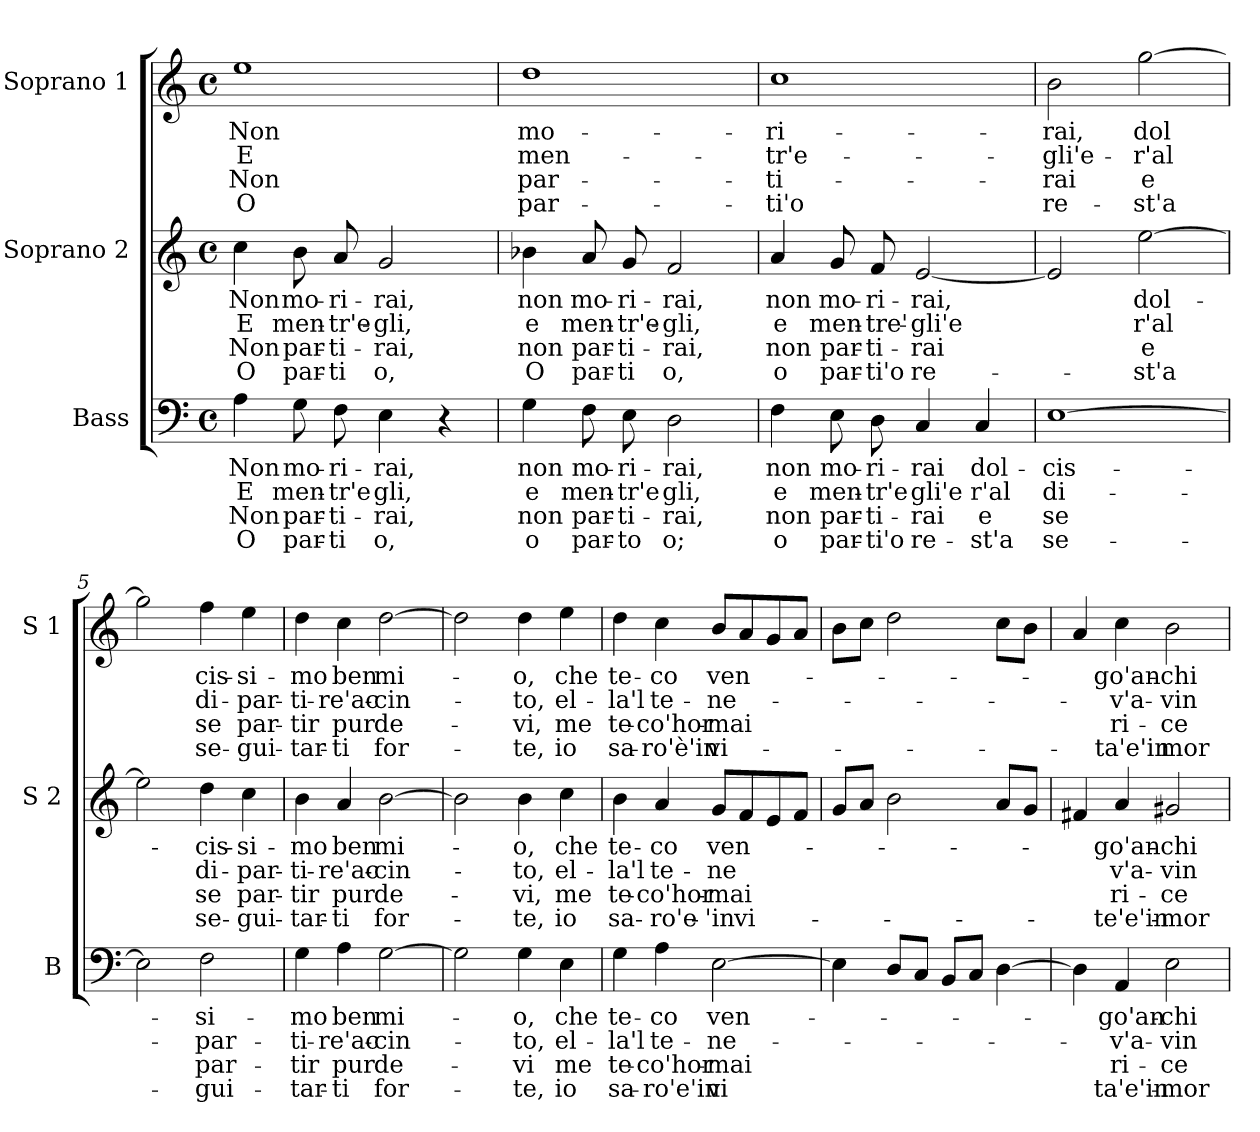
**kern	**text	**text	**text	**text	**kern	**text	**text	**text	**text	**kern	**text	**text	**text	**text
*part3	*part3	*part3	*part3	*part3	*part2	*part2	*part2	*part2	*part2	*part1	*part1	*part1	*part1	*part1
*staff3	*staff3	*staff3	*staff3	*staff3	*staff2	*staff2	*staff2	*staff2	*staff2	*staff1	*staff1	*staff1	*staff1	*staff1
*I"Bass	*	*	*	*	*I"Soprano 2	*	*	*	*	*I"Soprano 1	*	*	*	*
*I'B	*	*	*	*	*I'S 2	*	*	*	*	*I'S 1	*	*	*	*
*clefF4	*	*	*	*	*clefG2	*	*	*	*	*clefG2	*	*	*	*
*k[]	*	*	*	*	*k[]	*	*	*	*	*k[]	*	*	*	*
*C:	*	*	*	*	*C:	*	*	*	*	*C:	*	*	*	*
*M4/4	*	*	*	*	*M4/4	*	*	*	*	*M4/4	*	*	*	*
*met(c)	*	*	*	*	*met(c)	*	*	*	*	*met(c)	*	*	*	*
=1	=1	=1	=1	=1	=1	=1	=1	=1	=1	=1	=1	=1	=1	=1
!	!LO:LY:b	!LO:LY:b	!LO:LY:b	!LO:LY:b	!	!LO:LY:b	!LO:LY:b	!LO:LY:b	!LO:LY:b	!	!LO:LY:b	!LO:LY:b	!LO:LY:b	!LO:LY:b
4A\	Non	E	Non	O	4cc\	Non	E	Non	O	1ee	Non	E	Non	O
!	!LO:LY:b	!LO:LY:b	!LO:LY:b	!LO:LY:b	!	!LO:LY:b	!LO:LY:b	!LO:LY:b	!LO:LY:b	!	!	!	!	!
8G\	mo-	men-	par-	par-	8b\	mo-	men-	par-	par-	.	.	.	.	.
!	!LO:LY:b	!LO:LY:b	!LO:LY:b	!LO:LY:b	!	!LO:LY:b	!LO:LY:b	!LO:LY:b	!LO:LY:b	!	!	!	!	!
8F\	-ri-	-tr'e	-ti-	-ti	8a/	-ri-	-tr'e-	-ti-	-ti	.	.	.	.	.
!	!LO:LY:b	!LO:LY:b	!LO:LY:b	!LO:LY:b	!	!LO:LY:b	!LO:LY:b	!LO:LY:b	!LO:LY:b	!	!	!	!	!
4E\	-rai,	gli,	-rai,	o,	2g/	-rai,	-gli,	-rai,	o,	.	.	.	.	.
4r	.	.	.	.	.	.	.	.	.	.	.	.	.	.
=2	=2	=2	=2	=2	=2	=2	=2	=2	=2	=2	=2	=2	=2	=2
!	!LO:LY:b	!LO:LY:b	!LO:LY:b	!LO:LY:b	!	!LO:LY:b	!LO:LY:b	!LO:LY:b	!LO:LY:b	!	!LO:LY:b	!LO:LY:b	!LO:LY:b	!LO:LY:b
4G\	non	e	non	o	4b-X\	non	e	non	O	1dd	mo-	men-	par-	par-
!	!LO:LY:b	!LO:LY:b	!LO:LY:b	!LO:LY:b	!	!LO:LY:b	!LO:LY:b	!LO:LY:b	!LO:LY:b	!	!	!	!	!
8F\	mo-	men-	par-	par-	8a/	mo-	men-	par-	par-	.	.	.	.	.
!	!LO:LY:b	!LO:LY:b	!LO:LY:b	!LO:LY:b	!	!LO:LY:b	!LO:LY:b	!LO:LY:b	!LO:LY:b	!	!	!	!	!
8E\	-ri-	-tr'e	-ti-	-to	8g/	-ri-	-tr'e-	-ti-	-ti	.	.	.	.	.
!	!LO:LY:b	!LO:LY:b	!LO:LY:b	!LO:LY:b	!	!LO:LY:b	!LO:LY:b	!LO:LY:b	!LO:LY:b	!	!	!	!	!
2D\	-rai,	gli,	-rai,	o;	2f/	-rai,	-gli,	-rai,	o,	.	.	.	.	.
=3	=3	=3	=3	=3	=3	=3	=3	=3	=3	=3	=3	=3	=3	=3
!	!LO:LY:b	!LO:LY:b	!LO:LY:b	!LO:LY:b	!	!LO:LY:b	!LO:LY:b	!LO:LY:b	!LO:LY:b	!	!LO:LY:b	!LO:LY:b	!LO:LY:b	!LO:LY:b
4F\	non	e	non	o	4a/	non	e	non	o	1cc	-ri-	-tr'e-	-ti-	-ti'o
!	!LO:LY:b	!LO:LY:b	!LO:LY:b	!LO:LY:b	!	!LO:LY:b	!LO:LY:b	!LO:LY:b	!LO:LY:b	!	!	!	!	!
8E\	mo-	men-	par-	par-	8g/	mo-	men-	par-	par-	.	.	.	.	.
!	!LO:LY:b	!LO:LY:b	!LO:LY:b	!LO:LY:b	!	!LO:LY:b	!LO:LY:b	!LO:LY:b	!LO:LY:b	!	!	!	!	!
8D\	-ri-	-tr'e	-ti-	-ti'o	8f/	-ri-	-tre'-	-ti-	-ti'o	.	.	.	.	.
!	!LO:LY:b	!LO:LY:b	!LO:LY:b	!LO:LY:b	!	!LO:LY:b	!LO:LY:b	!LO:LY:b	!LO:LY:b	!	!	!	!	!
4C/	-rai	gli'e	-rai	re-	[2e/	-rai,	-gli'e	-rai	re-	.	.	.	.	.
!	!LO:LY:b	!LO:LY:b	!LO:LY:b	!LO:LY:b	!	!	!	!	!	!	!	!	!	!
4C/	dol-	r'al	e	-st'a	.	.	.	.	.	.	.	.	.	.
=4	=4	=4	=4	=4	=4	=4	=4	=4	=4	=4	=4	=4	=4	=4
!	!LO:LY:b	!LO:LY:b	!LO:LY:b	!LO:LY:b	!	!	!	!	!	!	!LO:LY:b	!LO:LY:b	!LO:LY:b	!LO:LY:b
[1E	-cis-	di-	se	se-	2e/]	.	.	.	.	2b\	-rai,	-gli'e-	-rai	re-
!	!	!	!	!	!	!LO:LY:b	!LO:LY:b	!LO:LY:b	!LO:LY:b	!	!LO:LY:b	!LO:LY:b	!LO:LY:b	!LO:LY:b
.	.	.	.	.	[2ee\	dol-	r'al	e	-st'a	[2gg\	dol	-r'al	e	-st'a
=5	=5	=5	=5	=5	=5	=5	=5	=5	=5	=5	=5	=5	=5	=5
2E\]	.	.	.	.	2ee\]	.	.	.	.	2gg\]	.	.	.	.
!	!LO:LY:b	!LO:LY:b	!LO:LY:b	!LO:LY:b	!	!LO:LY:b	!LO:LY:b	!LO:LY:b	!LO:LY:b	!	!LO:LY:b	!LO:LY:b	!LO:LY:b	!LO:LY:b
2F\	-si-	-par-	par-	-gui-	4dd\	-cis-	di-	se	se-	4ff\	cis-	di-	se	se-
!	!	!	!	!	!	!LO:LY:b	!LO:LY:b	!LO:LY:b	!LO:LY:b	!	!LO:LY:b	!LO:LY:b	!LO:LY:b	!LO:LY:b
.	.	.	.	.	4cc\	-si-	-par-	par-	-gui-	4ee\	-si-	-par-	par-	-gui-
!!LO:LB:g=z
=6	=6	=6	=6	=6	=6	=6	=6	=6	=6	=6	=6	=6	=6	=6
!	!LO:LY:b	!LO:LY:b	!LO:LY:b	!LO:LY:b	!	!LO:LY:b	!LO:LY:b	!LO:LY:b	!LO:LY:b	!	!LO:LY:b	!LO:LY:b	!LO:LY:b	!LO:LY:b
4G\	-mo	-ti-	-tir	-tar-	4b\	-mo	-ti-	-tir	-tar-	4dd\	-mo	-ti-	-tir	-tar-
!	!LO:LY:b	!LO:LY:b	!LO:LY:b	!LO:LY:b	!	!LO:LY:b	!LO:LY:b	!LO:LY:b	!LO:LY:b	!	!LO:LY:b	!LO:LY:b	!LO:LY:b	!LO:LY:b
4A\	ben	-re'ac-	pur	-ti	4a/	ben	-re'ac-	pur	-ti	4cc\	ben	-re'ac-	pur	-ti
!	!LO:LY:b	!LO:LY:b	!LO:LY:b	!LO:LY:b	!	!LO:LY:b	!LO:LY:b	!LO:LY:b	!LO:LY:b	!	!LO:LY:b	!LO:LY:b	!LO:LY:b	!LO:LY:b
[2G\	mi-	-cin-	de-	for-	[2b\	mi-	-cin-	de-	for-	[2dd\	mi-	-cin-	de-	for-
=7	=7	=7	=7	=7	=7	=7	=7	=7	=7	=7	=7	=7	=7	=7
2G\]	.	.	.	.	2b\]	.	.	.	.	2dd\]	.	.	.	.
!	!LO:LY:b	!LO:LY:b	!LO:LY:b	!LO:LY:b	!	!LO:LY:b	!LO:LY:b	!LO:LY:b	!LO:LY:b	!	!LO:LY:b	!LO:LY:b	!LO:LY:b	!LO:LY:b
4G\	-o,	-to,	-vi	-te,	4b\	-o,	-to,	-vi,	-te,	4dd\	-o,	-to,	-vi,	-te,
!	!LO:LY:b	!LO:LY:b	!LO:LY:b	!LO:LY:b	!	!LO:LY:b	!LO:LY:b	!LO:LY:b	!LO:LY:b	!	!LO:LY:b	!LO:LY:b	!LO:LY:b	!LO:LY:b
4E\	che	el-	me	io	4cc\	che	el-	me	io	4ee\	che	el-	me	io
=8	=8	=8	=8	=8	=8	=8	=8	=8	=8	=8	=8	=8	=8	=8
!	!LO:LY:b	!LO:LY:b	!LO:LY:b	!LO:LY:b	!	!LO:LY:b	!LO:LY:b	!LO:LY:b	!LO:LY:b	!	!LO:LY:b	!LO:LY:b	!LO:LY:b	!LO:LY:b
4G\	te-	-la'l	te-	sa-	4b\	te-	-la'l	te-	sa-	4dd\	te-	-la'l	te-	sa-
!	!LO:LY:b	!LO:LY:b	!LO:LY:b	!LO:LY:b	!	!LO:LY:b	!LO:LY:b	!LO:LY:b	!LO:LY:b	!	!LO:LY:b	!LO:LY:b	!LO:LY:b	!LO:LY:b
4A\	-co	te-	-co'hor-	-ro'e'in	4a/	-co	te-	-co'hor-	-ro'e-	4cc\	-co	te-	-co'hor-	-ro'è'in
!	!LO:LY:b	!LO:LY:b	!LO:LY:b	!LO:LY:b	!	!LO:LY:b	!LO:LY:b	!LO:LY:b	!LO:LY:b	!	!LO:LY:b	!LO:LY:b	!LO:LY:b	!LO:LY:b
[2E\	ven-	-ne-	-mai	vi	8g/L	ven-	-ne	-mai	-'in	8b/L	ven-	-ne-	-mai	vi-
!	!	!	!	!	!	!	!	!	!LO:LY:b	!	!	!	!	!
.	.	.	.	.	8f/	.	.	.	vi-	8a/	.	.	.	.
.	.	.	.	.	8e/	.	.	.	.	8g/	.	.	.	.
.	.	.	.	.	8f/J	.	.	.	.	8a/J	.	.	.	.
=9	=9	=9	=9	=9	=9	=9	=9	=9	=9	=9	=9	=9	=9	=9
4E\]	.	.	.	.	8g/L	.	.	.	.	8b\L	.	.	.	.
.	.	.	.	.	8a/J	.	.	.	.	8cc\J	.	.	.	.
8D/L	.	.	.	.	2b\	.	.	.	.	2dd\	.	.	.	.
8C/J	.	.	.	.	.	.	.	.	.	.	.	.	.	.
8BB/L	.	.	.	.	.	.	.	.	.	.	.	.	.	.
8C/J	.	.	.	.	.	.	.	.	.	.	.	.	.	.
[4D\	.	.	.	.	8a/L	.	.	.	.	8cc\L	.	.	.	.
.	.	.	.	.	8g/J	.	.	.	.	8b\J	.	.	.	.
=10	=10	=10	=10	=10	=10	=10	=10	=10	=10	=10	=10	=10	=10	=10
4D\]	.	.	.	.	4f#X/	.	.	.	.	4a/	.	.	.	.
!	!LO:LY:b	!LO:LY:b	!LO:LY:b	!LO:LY:b	!	!LO:LY:b	!LO:LY:b	!LO:LY:b	!LO:LY:b	!	!LO:LY:b	!LO:LY:b	!LO:LY:b	!LO:LY:b
4AA/	-go'an-	-v'a-	ri-	ta'e'in-	4a/	-go'an-	v'a-	ri-	-te'e'in-	4cc\	-go'an-	-v'a-	ri-	-ta'e'in
!	!LO:LY:b	!LO:LY:b	!LO:LY:b	!LO:LY:b	!	!LO:LY:b	!LO:LY:b	!LO:LY:b	!LO:LY:b	!	!LO:LY:b	!LO:LY:b	!LO:LY:b	!LO:LY:b
2E\	-chi-	-vin-	-ce-	-mor-	2g#X/	-chi-	-vin-	-ce-	-mor-	2b\	-chi-	-vin-	-ce-	mor-
=	=	=	=	=	=	=	=	=	=	=	=	=	=	=
*-	*-	*-	*-	*-	*-	*-	*-	*-	*-	*-	*-	*-	*-	*-
